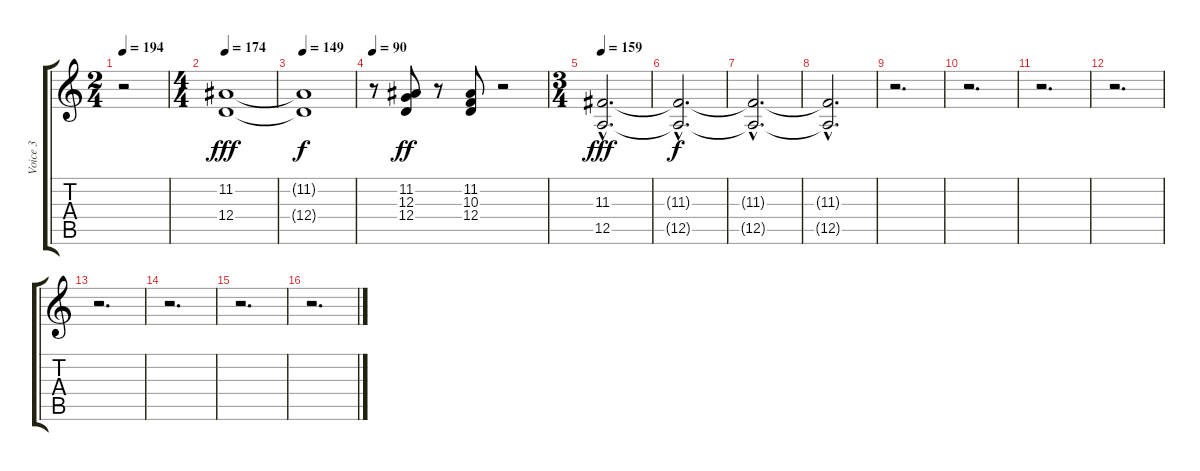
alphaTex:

\track ("Voice 3" "Voice 3") {instrument choiraahs}
\staff {score tabs}
\tuning (E4 B3 G3 D3 A2 E2) {hide}
\ts (2 4)
\tempo 194
\clef g2
\ks c
r.2{dy mf} |
\ts (4 4)
\tempo 174
(11.2 12.4).1{dy fff} |
\tempo 149
(11.2{t} 12.4{t}).1{dy f} |
\tempo 90
r.8 (11.2 12.3 12.4).8{dy ff instrument voiceoohs} r.8 (11.2 10.3 12.4).8 r.2 |
\ts (3 4)
\tempo 159
(11.3{hac} 12.5{hac}).2{d dy fff} |
(11.3{hac t} 12.5{hac t}).2{d dy f} |
(11.3{hac t} 12.5{hac t}).2{d} |
(11.3{hac t} 12.5{hac t}).2{d} |
r.2{d} |
r.2{d} |
r.2{d} |
r.2{d} |
r.2{d} |
r.2{d} |
r.2{d} |
r.2{d}
